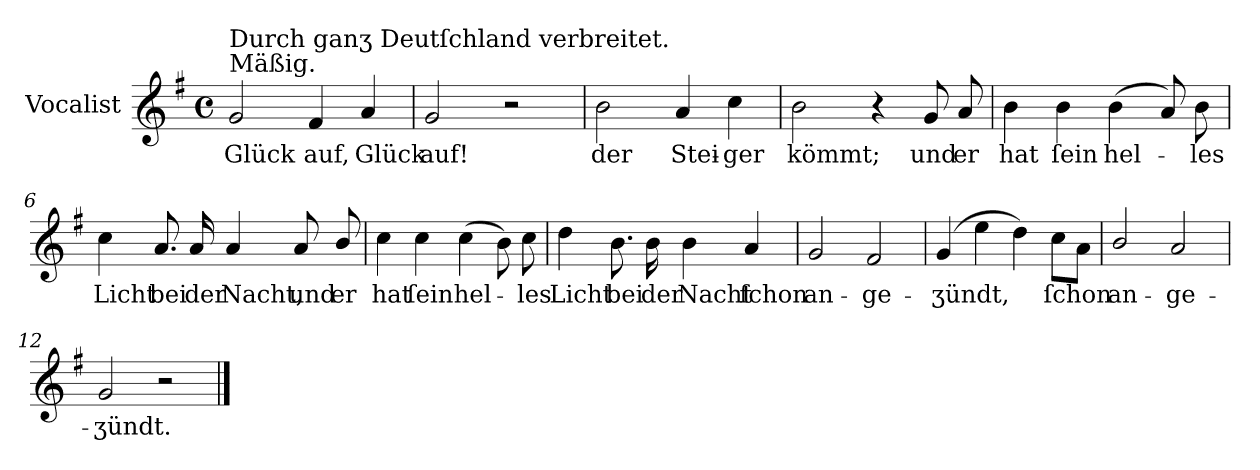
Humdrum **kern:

**kern	**text
*part1	*part1
*staff1	*staff1
*I"Vocalist	*
*k[f#]	*
*G:	*
*M4/4	*
*met(c)	*
=1	=1
!LO:TX:a:t=Mäßig.	!
!LO:TX:a:t=Durch ganʒ Deutſchland verbreitet.	!
2g	Glück
4f#	auf,
4a	Glück
=2	=2
2g	auf!
2r	.
=3	=3
2b	der
4a	Stei-
4cc	-ger
=4	=4
2b	kömmt;
4r	.
8g	und
8a	er
=5	=5
4b	hat
4b	ſein
(4b	hel-
8a)	.
8b	-les
=6	=6
4cc	Licht
8.a	bei
16a	der
4a	Nacht,
8a	und
8b/	er
=7	=7
4cc	hat
4cc	ſein
(4cc	hel-
8b)	.
8cc	-les
=8	=8
4dd	Licht
8.b	bei
16b	der
4b	Nacht
4a	ſchon
=9	=9
2g	an-
2f#	-ge-
=10	=10
(4g	-ʒündt,
4ee	.
4dd)	.
8ccL	ſchon
8aJ	.
=11	=11
2b/	an-
2a	-ge-
=12	=12
2g	-ʒündt.
2r	.
==	==
*-	*-
